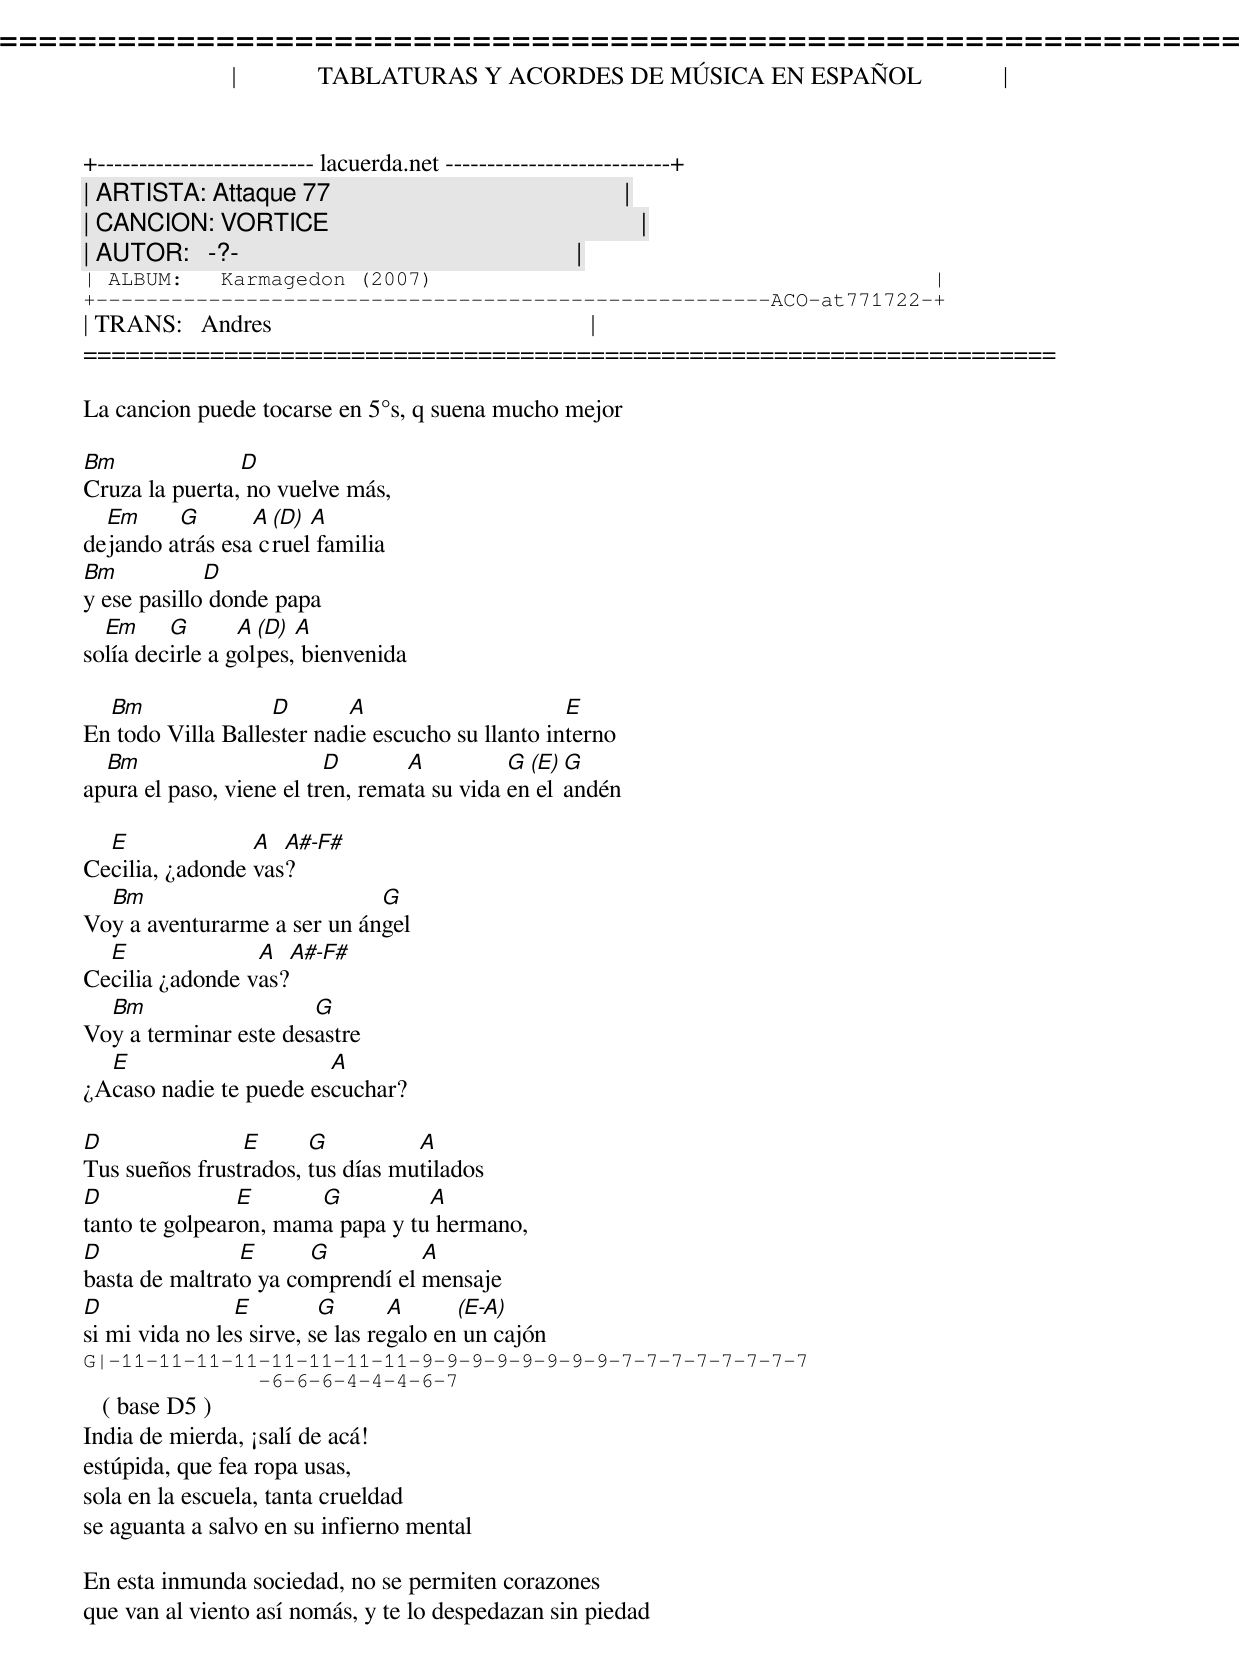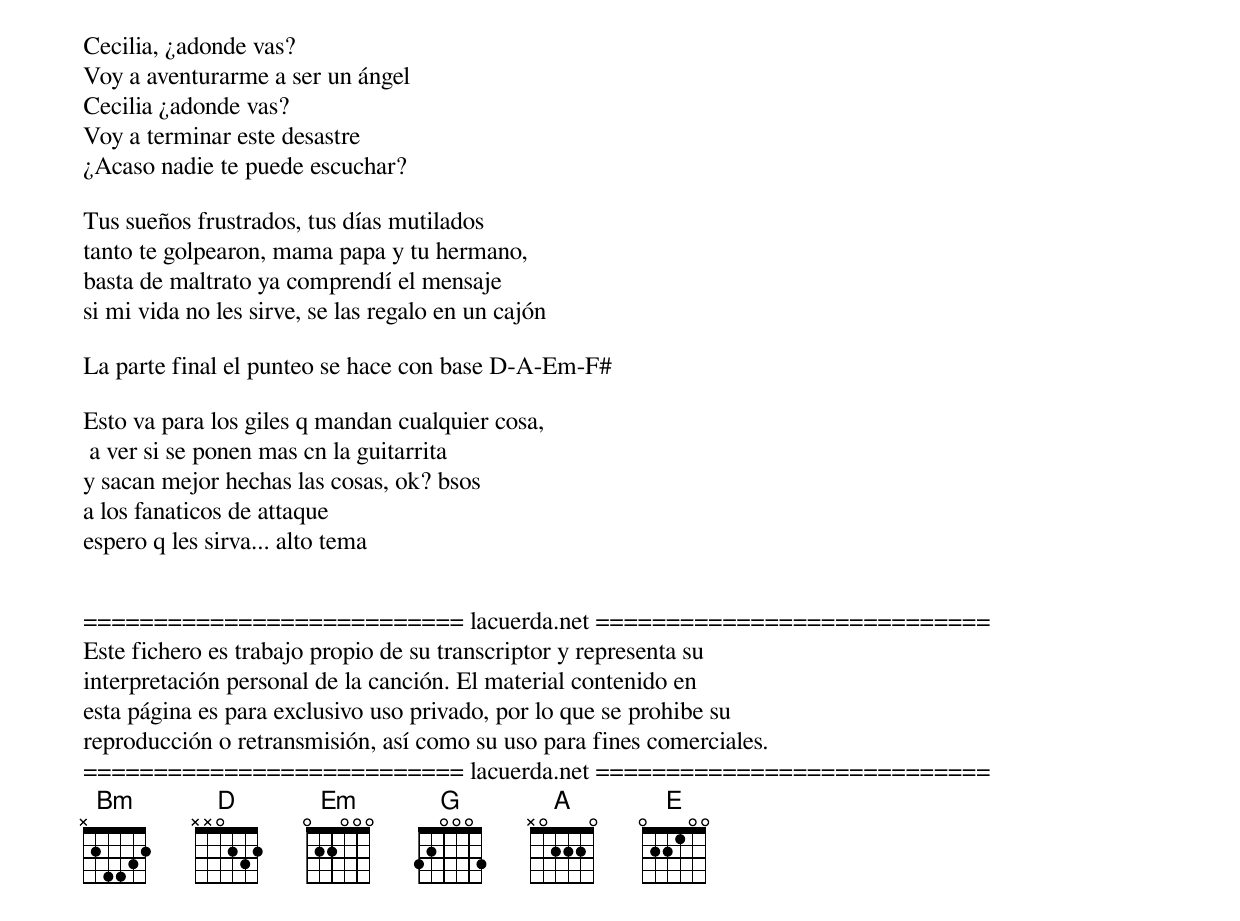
=====================================================================
|             TABLATURAS Y ACORDES DE MÚSICA EN ESPAÑOL             |
+-------------------------- lacuerda.net ---------------------------+
| ARTISTA: Attaque 77                                               |
| CANCION: VORTICE                                                  |
| AUTOR:   -?-                                                      |
| ALBUM:   Karmagedon (2007)                                        |
+------------------------------------------------------ACO-at771722-+
| TRANS:   Andres                                                   |
=====================================================================

La cancion puede tocarse en 5°s, q suena mucho mejor

Bm              D
Cruza la puerta, no vuelve más,
  Em     G       A (D) A
dejando atrás esa cruel familia
Bm           D
y ese pasillo donde papa
  Em     G       A (D) A
solía decirle a golpes, bienvenida

  Bm               D       A                      E
En todo Villa Ballester nadie escucho su llanto interno
  Bm                      D       A          G (E) G
apura el paso, viene el tren, remata su vida en el andén

  E              A  A#-F#
Cecilia, ¿adonde vas?
  Bm                         G
Voy a aventurarme a ser un ángel
  E              A  A#-F#
Cecilia ¿adonde vas?
  Bm                   G
Voy a terminar este desastre
  E                     A
¿Acaso nadie te puede escuchar?

D               E      G          A
Tus sueños frustrados, tus días mutilados
D               E      G          A
tanto te golpearon, mama papa y tu hermano,
D               E      G          A
basta de maltrato ya comprendí el mensaje
D               E         G       A      (E-A)
si mi vida no les sirve, se las regalo en un cajón
G|-11-11-11-11-11-11-11-11-9-9-9-9-9-9-9-9-7-7-7-7-7-7-7-7
              -6-6-6-4-4-4-6-7
   ( base D5 )
India de mierda, ¡salí de acá!
estúpida, que fea ropa usas,
sola en la escuela, tanta crueldad
se aguanta a salvo en su infierno mental

En esta inmunda sociedad, no se permiten corazones
que van al viento así nomás, y te lo despedazan sin piedad

Cecilia, ¿adonde vas?
Voy a aventurarme a ser un ángel
Cecilia ¿adonde vas?
Voy a terminar este desastre
¿Acaso nadie te puede escuchar?

Tus sueños frustrados, tus días mutilados
tanto te golpearon, mama papa y tu hermano,
basta de maltrato ya comprendí el mensaje
si mi vida no les sirve, se las regalo en un cajón

La parte final el punteo se hace con base D-A-Em-F#

Esto va para los giles q mandan cualquier cosa,
 a ver si se ponen mas cn la guitarrita
y sacan mejor hechas las cosas, ok? bsos
a los fanaticos de attaque
espero q les sirva... alto tema


=========================== lacuerda.net ============================
Este fichero es trabajo propio de su transcriptor y representa su
interpretación personal de la canción. El material contenido en
esta página es para exclusivo uso privado, por lo que se prohibe su
reproducción o retransmisión, así como su uso para fines comerciales.
=========================== lacuerda.net ============================
